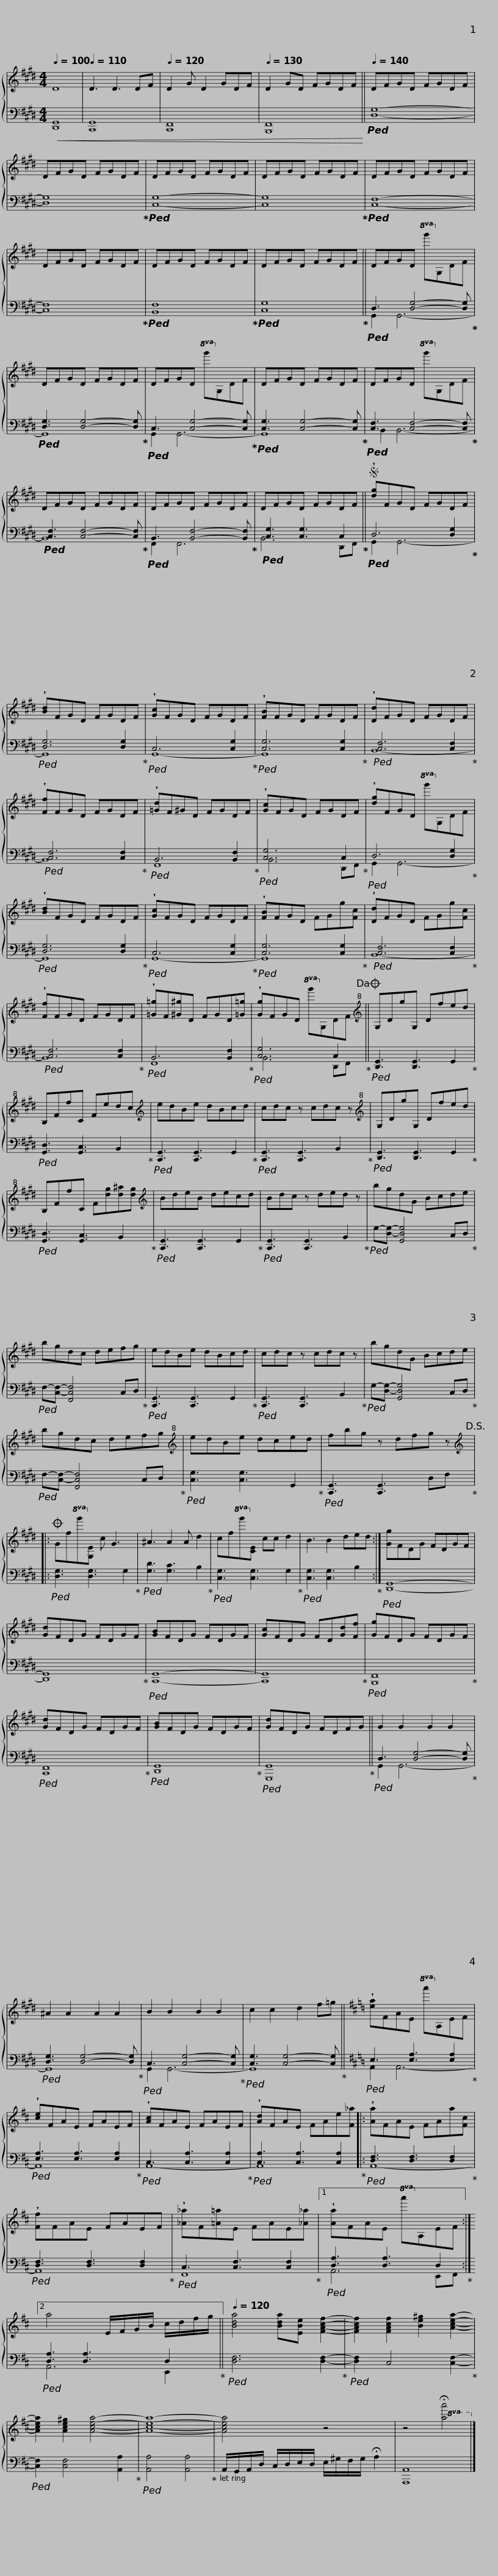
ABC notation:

X:1
%%score { 1 | ( 2 3 ) }
L:1/8
Q:1/4=100
M:4/4
I:linebreak $
K:E
V:1 treble
V:2 bass
V:3 bass
V:1
 D8 |[Q:1/4=110] D3 D3 DF |[Q:1/4=120] D2 G D2 GDF |[Q:1/4=130] D2 GD FGDF ||[Q:1/4=140] DFGD FGDF | %5
 DFGD FGDF |$ DFGD FGDF | DFGD FGDF | DFGD FGDF | DFGD FGDF | %10
 DFGD FGDF |$ DFGD FGDF || DFGD!8va(! g'!8va)!GDF | DFGD FGDF | DFGD!8va(! g'!8va)!GDF | %15
 DFGD FGDF |$ DFGD!8va(! g'!8va)!GDF | DFGD FGDF | DFGD FGDF | DFGD FGDF || %20
S !wedge![dg]FGD FGDF |$ !wedge![Bd]FGD FGDF | !wedge![Gc]FGD FGDF | !wedge![FB]FGD FGDF | !wedge![Dd]FGD FGDF | %25
 !wedge![Ff]FGD FGDF |$ !wedge![=Gd]F^GD FGDF | !wedge![Gc]FGD FGDF | !wedge![dg]FGD!8va(! g'!8va)!GDF | !wedge![Bd]FGD FGDF | %30
 !wedge![Gc]FGD FGDF |$ !wedge![FB]FGD FGg[Fc] | !wedge![Dd]FGD FGg[Fc] | !wedge![Ff]FGD FGDF | !wedge![=G=g]F[^G^g]D FGD[=G=g] | %35
 !wedge![Gg]FGD!8va(! g'!8va)!GDF!dacoda! ||$[K:treble+8] G,DgG, Dfed | B,FfC Fedc |[K:treble] edBe dBcd | cdc z cdc z | %40
[K:treble+8] G,DgG, Dfed |$ B,FfC F[dg][d^a][dg] |[K:treble] BdeB decd | Bdc z ded z | bgdG Bcde | %45
 bgdc defg |$ edBe dBcd | cdc z cdc z | bgdG Bcde | bgdc defg | %50
[K:treble+8] edBe dced |$[K:E] fbg z dfg z!D.S.! |:[K:treble]O Gf!8va(!g'!8va)![Ge] c G3 | ^A3 A2 A d2 | cf!8va(!g'!8va)![ce] cc d2 | %55
 B3 B2 ded :| [Gg]FDG FDGF |$ [Gd]FDG FDGF | [GB]FDG FDGF | [Gc]FDG FD[Gd][Ff] | %60
 [Gg]FDG FDGF | [Gd]FDG FDGF |$ [GB]FDG FDGF | [Gd]FDG FDFG || G2 G2 G2 G2 | %65
 ^A2 A2 A2 A2 | B2 B2 B2 B2 |$ c2 c2 d2 f=g ||[K:D] !wedge![ea]FAE!8va(! a'!8va)!AEF | !wedge![ce]FAE FAEF | %70
 !wedge![Ac]FAE FAEF | !wedge![Ad]FAE FAe[F_a] |:$ !wedge![Aa]FAE FAa[Fc] | !wedge![Ff]FAE FAEF | !wedge![_A_a]F[=A=a]E FAE[_A_a] |1 %75
 !wedge![Aa]FAE!8va(! a'!8va)!AEF :|2$ a4 E/F/G/B/ c/d/f/g/ ||[Q:1/4=120] [Bda]4 [Bda][EBe] [FAcf]2- | [FAcf]2 [FAcf]2 [Be^g]2 [Acea]2- | [Acea]2 [Ace^g]2 [Acea]4- | %80
 [Acea]8- | [Acea]4 z4 | z4!8va(! !fermata![aa']4!8va)! |] %83
V:2
!<(! [D,,G,,]8 | [C,,G,,]8 | [C,,F,,]8 | [B,,,F,,]8!<)! ||!ped! [D,G,]8- | %5
 [D,G,]8!ped-up! |$!ped! [C,G,]8- | [C,G,]8!ped-up! |!ped! [C,F,]8- | [C,F,]8!ped-up! | %10
!ped! [B,,F,]8!ped-up! |$!ped! [C,G,]8!ped-up! ||!ped! D,3 [D,G,]4- [D,G,]!ped-up! |!ped! [D,G,]3 [D,G,]4- [D,G,]!ped-up! |!ped! C,3 [C,G,]4- [C,G,]!ped-up! | %15
!ped! [C,G,]3 [C,G,]4- [C,G,]!ped-up! |$!ped! [C,F,]3 [C,F,]4- [C,F,]!ped-up! |!ped! [C,F,]3 [C,F,]4- [C,F,]!ped-up! |!ped! B,,3 [B,,F,]4- [B,,F,]!ped-up! |!ped! [C,G,]3 [C,G,]3 C,2!ped-up! || %20
!ped! D,6 [D,G,]2!ped-up! |$!ped! [D,G,]6 [D,G,]2!ped-up! |!ped! C,6 [C,G,]2!ped-up! |!ped! [C,G,]6 [C,G,]2!ped-up! |!ped! [C,F,]6 [C,F,]2!ped-up! | %25
!ped! [C,F,]6 [C,F,]2!ped-up! |$!ped! B,,6 [B,,F,]2!ped-up! |!ped! [C,G,]6 C,2!ped-up! |!ped! D,6 [D,G,]2!ped-up! |!ped! [D,G,]6 [D,G,]2!ped-up! | %30
!ped! C,6 [C,G,]2!ped-up! |$!ped! [C,G,]6 [C,G,]2!ped-up! |!ped! [C,F,]6 [C,F,]2!ped-up! |!ped! [C,F,]6 [C,F,]2!ped-up! |!ped! B,,6 [B,,F,]2!ped-up! | %35
!ped! [C,G,]6 C,2!ped-up! ||$!ped! [D,,G,,]3 [D,,G,,]3 G,,2!ped-up! |!ped! [G,,D,]3 [G,,C,]3 B,,2!ped-up! |!ped! [C,,G,,]3 [C,,G,,]3 G,,2!ped-up! |!ped! [C,,G,,]3 [C,,G,,]3 B,,2!ped-up! | %40
!ped! [D,,G,,]3 [D,,G,,]3 G,,2!ped-up! |$!ped! [G,,D,]3 [G,,C,]3 B,,2!ped-up! |!ped! [C,,G,,]3 [C,,G,,]3 G,,2!ped-up! |!ped! [C,,G,,]3 [C,,G,,]3 B,,2!ped-up! |!ped! G,-[D,G,]- [G,,D,G,]4 C,D,!ped-up! | %45
!ped! F,-[C,F,]- [F,,C,F,]4 C,D,!ped-up! |$!ped! [C,,G,,]3 [C,,G,,]3 G,,2!ped-up! |!ped! [C,,G,,]3 [C,,G,,]3 B,,2!ped-up! |!ped! G,-[D,G,]- [G,,D,G,]4 C,D,!ped-up! |!ped! F,-[C,F,]- [F,,C,F,]4 C,D,!ped-up! | %50
!ped! [C,G,]3 [C,G,]3 G,,2!ped-up! |$[K:E]!ped! [C,,G,,]3 [C,,G,,]3 D,F,!ped-up! |:!ped! [D,G,]3 [D,G,]3 G,2!ped-up! |!ped! [G,D]3 [G,C]3 B,2!ped-up! |!ped! [C,G,]3 [C,G,]3 G,2!ped-up! | %55
!ped! [C,G,]3 [C,G,]3 B,2!ped-up! :|!ped! [D,,G,,]8- |$ [D,,G,,]8!ped-up! |!ped! [C,,G,,]8- | [C,,G,,]8!ped-up! | %60
!ped! [B,,,F,,]8!ped-up! |!ped! [C,,F,,]8!ped-up! |$!ped! [D,,G,,]8!ped-up! |!ped! [G,,,G,,]8!ped-up! ||!ped! D,3 [D,G,]4- [D,G,]!ped-up! | %65
!ped! [D,G,]3 [D,G,]4- [D,G,]!ped-up! |!ped! C,3 [C,G,]4- [C,G,]!ped-up! |$!ped! [C,G,]3 [C,G,]4- [C,G,]!ped-up! ||[K:D]!ped! E,3 [E,A,]3 [E,A,]2!ped-up! |!ped! [E,A,]3 [E,A,]3 [E,A,]2!ped-up! | %70
!ped! C,3 [C,A,]3 [C,A,]2!ped-up! |!ped! [C,A,]3 [C,A,]3 [C,A,]2!ped-up! |:$!ped! [D,F,]3 [D,F,]3 [D,F,]2!ped-up! |!ped! [D,F,]3 [D,F,]3 [D,F,]2!ped-up! |!ped! C,3 [C,F,]3 [C,F,]2!ped-up! |1 %75
!ped! [D,A,]3 [D,A,]3 D,2!ped-up! :|2$!ped! [D,A,]3 [D,A,]3 D,2!ped-up! ||!ped! [D,F,]6 [D,F,]2-!ped-up! |!ped! [D,F,]2 C,4 [C,F,]2-!ped-up! |!ped! [C,F,]2 [C,F,]4 [A,,A,]2!ped-up! | %80
!ped! [A,,A,]4 [A,,A,]4!ped-up! | A,,/G,,/A,,/D,/ C,/D,/E,/D,/ E,/^G,/F,/G,/ !fermata!A,2 | [A,,,A,,]8 |] %83
V:3
 x8 | x8 | x8 | x8 || x8 | %5
 x8 |$ x8 | x8 | x8 | x8 | %10
 x8 |$ x8 || G,,2 G,,6- | G,,8 | G,,2 G,,6- | %15
 G,,8 |$ B,,2 B,,6- | B,,8 | F,,2 F,,6 | B,,6 D,,F,, || %20
 G,,2 G,,6- |$ G,,8 | G,,8- | G,,8 | B,,8- | %25
 B,,8 |$ F,,8 | B,,6 D,,F,, | G,,2 G,,6- | G,,8 | %30
 G,,8- |$ G,,8 | B,,8- | B,,8 | F,,8 | %35
 B,,6 D,,F,, ||$ x8 | x8 | x8 | x8 | %40
 x8 |$ x8 | x8 | x8 | x8 | %45
 x8 |$ x8 | x8 | x8 | x8 | %50
 x8 |$[K:E] x8 |: x8 | x8 | x8 | %55
 x8 :| x8 |$ x8 | x8 | x8 | %60
 x8 | x8 |$ x8 | x8 || G,,2 G,,6- | %65
 G,,8 | G,,2 G,,6- |$ G,,8 ||[K:D] A,,2 A,,6- | A,,8 | %70
 A,,8- | A,,8 |:$ A,,8- | A,,8 | F,,8 |1 %75
 A,,6 E,,F,, :|2$ A,,6 E,,2 || x8 | x8 | x8 | %80
 x8 | x8 | x8 |] %83
